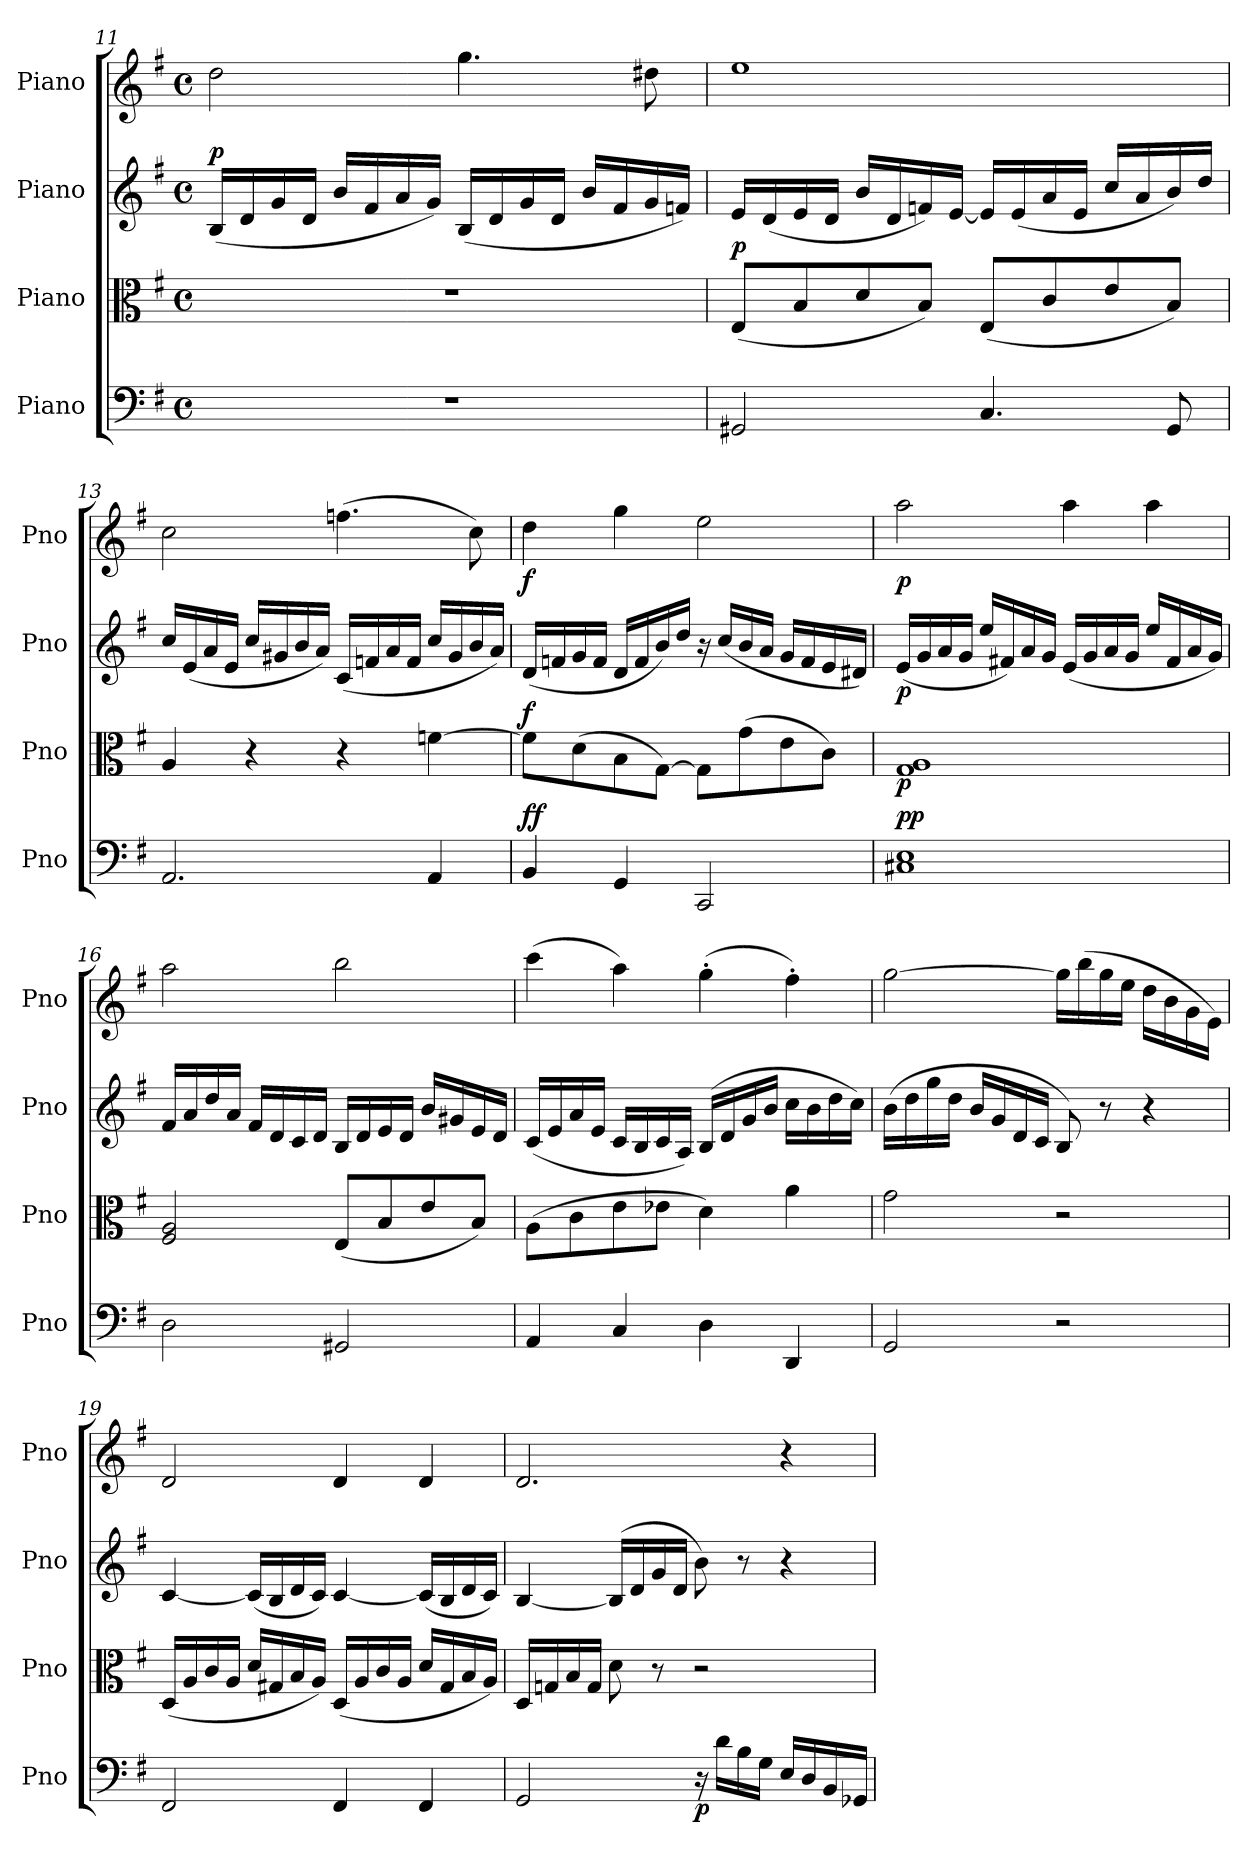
**kern	**dynam	**kern	**dynam	**kern	**dynam	**kern	**dynam
*part4	*part4	*part3	*part3	*part2	*part2	*part1	*part1
*staff4	*staff4	*staff3	*staff3	*staff2	*staff2	*staff1	*staff1
*I"Piano	*	*I"Piano	*	*I"Piano	*	*I"Piano	*
*I'Pno	*	*I'Pno	*	*I'Pno	*	*I'Pno	*
*clefF4	*	*clefC3	*	*clefG2	*	*clefG2	*
*k[f#]	*	*k[f#]	*	*k[f#]	*	*k[f#]	*
*M4/4	*	*M4/4	*	*M4/4	*	*M4/4	*
*met(c)	*	*met(c)	*	*met(c)	*	*met(c)	*
=11	=11	=11	=11	=11	=11	=11	=11
!	!	!	!	!	!LO:DY:a	!	!
1r	.	1r	.	(16B/LL	p	2dd\	.
.	.	.	.	16d/	.	.	.
.	.	.	.	16g/	.	.	.
.	.	.	.	16d/JJ	.	.	.
.	.	.	.	16b/LL	.	.	.
.	.	.	.	16f#/	.	.	.
.	.	.	.	16a/	.	.	.
.	.	.	.	16g/JJ)	.	.	.
.	.	.	.	(16B/LL	.	4.gg\	.
.	.	.	.	16d/	.	.	.
.	.	.	.	16g/	.	.	.
.	.	.	.	16d/JJ	.	.	.
.	.	.	.	16b/LL	.	.	.
.	.	.	.	16f#/	.	.	.
.	.	.	.	16g/	.	8dd#X\	.
.	.	.	.	16fn/JJ)	.	.	.
=12	=12	=12	=12	=12	=12	=12	=12
!	!	!	!LO:DY:a	!	!	!	!
2GG#X/	.	(8E/L	p	16e/LL	.	1ee	.
.	.	.	.	(16d/	.	.	.
.	.	8B/	.	16e/	.	.	.
.	.	.	.	16d/JJ	.	.	.
.	.	8d/	.	16b/LL	.	.	.
.	.	.	.	16d/	.	.	.
.	.	8B/J)	.	16fn/)	.	.	.
.	.	.	.	[16e/JJ	.	.	.
4.C/	.	(8E/L	.	16e/LL]	.	.	.
.	.	.	.	(16e/	.	.	.
.	.	8c/	.	16a/	.	.	.
.	.	.	.	16e/JJ	.	.	.
.	.	8e/	.	16cc/LL	.	.	.
.	.	.	.	16a/	.	.	.
8GG#/	.	8B/J)	.	16b/)	.	.	.
.	.	.	.	16dd/JJ	.	.	.
=13	=13	=13	=13	=13	=13	=13	=13
2.AA/	.	4A/	.	16cc/LL	.	2cc\	.
.	.	.	.	(16e/	.	.	.
.	.	.	.	16a/	.	.	.
.	.	.	.	16e/JJ	.	.	.
.	.	4r	.	16cc/LL	.	.	.
.	.	.	.	16g#X/	.	.	.
.	.	.	.	16b/	.	.	.
.	.	.	.	16a/JJ)	.	.	.
.	.	4r	.	(16c/LL	.	(4.ffn\	.
.	.	.	.	16fn/	.	.	.
.	.	.	.	16a/	.	.	.
.	.	.	.	16f/JJ	.	.	.
4AA/	.	[4fn\	.	16cc/LL	.	.	.
.	.	.	.	16g#/	.	.	.
.	.	.	.	16b/	.	8cc\)	.
.	.	.	.	16a/JJ)	.	.	.
=14	=14	=14	=14	=14	=14	=14	=14
!	!LO:DY:b	!	!	!	!	!	!
!	!LO:DY:n=1:a	!	!LO:DY:a	!	!	!	!LO:DY:b
4BB/	f f	8f\L]	f	(16d/LL	.	4dd\	f
.	.	.	.	16fn/	.	.	.
.	.	(8d\	.	16g/	.	.	.
.	.	.	.	16f/JJ	.	.	.
4GG/	.	8B\	.	16d/LL	.	4gg\	.
.	.	.	.	16f/	.	.	.
.	.	[8G\J)	.	16b/)	.	.	.
.	.	.	.	16dd/JJ	.	.	.
2CC/	.	8G\L]	.	16r	.	2ee\	.
.	.	.	.	(16cc/LL	.	.	.
.	.	(8g\	.	16b/	.	.	.
.	.	.	.	16a/JJ	.	.	.
.	.	8e\	.	16g/LL	.	.	.
.	.	.	.	16f/	.	.	.
.	.	8c\J)	.	16e/	.	.	.
.	.	.	.	16d#X/JJ)	.	.	.
=15	=15	=15	=15	=15	=15	=15	=15
!	!LO:DY:a	!	!	!	!	!	!
!	!LO:DY:n=1:b	!	!LO:DY:b	!	!LO:DY:b	!	!LO:DY:b
1C#X 1E	p p	1G 1A	p	(16e/LL	p	2aa\	p
.	.	.	.	16g/	.	.	.
.	.	.	.	16a/	.	.	.
.	.	.	.	16g/JJ	.	.	.
.	.	.	.	16ee/LL	.	.	.
.	.	.	.	16f#X/)	.	.	.
.	.	.	.	16a/	.	.	.
.	.	.	.	16g/JJ	.	.	.
.	.	.	.	(16e/LL	.	4aa\	.
.	.	.	.	16g/	.	.	.
.	.	.	.	16a/	.	.	.
.	.	.	.	16g/JJ	.	.	.
.	.	.	.	16ee/LL	.	4aa\	.
.	.	.	.	16f#/	.	.	.
.	.	.	.	16a/	.	.	.
.	.	.	.	16g/JJ)	.	.	.
=16	=16	=16	=16	=16	=16	=16	=16
2D\	.	2F#/ 2A/	.	16f#/LL	.	2aa\	.
.	.	.	.	16a/	.	.	.
.	.	.	.	16dd/	.	.	.
.	.	.	.	16a/JJ	.	.	.
.	.	.	.	16f#/LL	.	.	.
.	.	.	.	16d/	.	.	.
.	.	.	.	16c/	.	.	.
.	.	.	.	16d/JJ	.	.	.
2GG#X/	.	(8E/L	.	16B/LL	.	2bb\	.
.	.	.	.	16d/	.	.	.
.	.	8B/	.	16e/	.	.	.
.	.	.	.	16d/JJ	.	.	.
.	.	8e/	.	16b/LL	.	.	.
.	.	.	.	16g#X/	.	.	.
.	.	8B/J)	.	16e/	.	.	.
.	.	.	.	16d/JJ	.	.	.
=17	=17	=17	=17	=17	=17	=17	=17
4AA/	.	(8A\L	.	(16c/LL	.	(4ccc\	.
.	.	.	.	16e/	.	.	.
.	.	8c\	.	16a/	.	.	.
.	.	.	.	16e/JJ	.	.	.
4C/	.	8e\	.	16c/LL	.	4aa\)	.
.	.	.	.	16B/	.	.	.
.	.	8e-X\J	.	16c/	.	.	.
.	.	.	.	16A/JJ)	.	.	.
4D\	.	4d\)	.	(16B/LL	.	(4gg'\	.
.	.	.	.	16d/	.	.	.
.	.	.	.	16g/	.	.	.
.	.	.	.	16b/JJ	.	.	.
4DD/	.	4a\	.	16cc\LL	.	4ff#'\)	.
.	.	.	.	16b\	.	.	.
.	.	.	.	16dd\	.	.	.
.	.	.	.	16cc\JJ)	.	.	.
=18	=18	=18	=18	=18	=18	=18	=18
2GG/	.	2g\	.	(16b\LL	.	[2gg\	.
.	.	.	.	16dd\	.	.	.
.	.	.	.	16gg\	.	.	.
.	.	.	.	16dd\JJ	.	.	.
.	.	.	.	16b/LL	.	.	.
.	.	.	.	16g/	.	.	.
.	.	.	.	16d/	.	.	.
.	.	.	.	16c/JJ	.	.	.
2r	.	2r	.	8B/)	.	16gg\LL]	.
.	.	.	.	.	.	(16bb\	.
.	.	.	.	8r	.	16gg\	.
.	.	.	.	.	.	16ee\JJ	.
.	.	.	.	4r	.	16dd\LL	.
.	.	.	.	.	.	16b\	.
.	.	.	.	.	.	16g\	.
.	.	.	.	.	.	16e\JJ)	.
=19	=19	=19	=19	=19	=19	=19	=19
2FF#/	.	(16D/LL	.	[4c/	.	2d/	.
.	.	16A/	.	.	.	.	.
.	.	16c/	.	.	.	.	.
.	.	16A/JJ	.	.	.	.	.
.	.	16d/LL	.	(16c/LL]	.	.	.
.	.	16G#X/	.	16B/	.	.	.
.	.	16B/	.	16d/	.	.	.
.	.	16A/JJ)	.	16c/JJ)	.	.	.
4FF#/	.	(16D/LL	.	[4c/	.	4d/	.
.	.	16A/	.	.	.	.	.
.	.	16c/	.	.	.	.	.
.	.	16A/JJ	.	.	.	.	.
4FF#/	.	16d/LL	.	(16c/LL]	.	4d/	.
.	.	16G#/	.	16B/	.	.	.
.	.	16B/	.	16d/	.	.	.
.	.	16A/JJ)	.	16c/JJ)	.	.	.
=20	=20	=20	=20	=20	=20	=20	=20
2GG/	.	16D/LL	.	[4B/	.	2.d/	.
.	.	16Gn/	.	.	.	.	.
.	.	16B/	.	.	.	.	.
.	.	16G/JJ	.	.	.	.	.
.	.	8d\	.	(16B/LL]	.	.	.
.	.	.	.	16d/	.	.	.
.	.	8r	.	16g/	.	.	.
.	.	.	.	16d/JJ	.	.	.
!	!LO:DY:b	!	!	!	!	!	!
16r	p	2r	.	8b\)	.	.	.
16d\LL	.	.	.	.	.	.	.
16B\	.	.	.	8r	.	.	.
16G\JJ	.	.	.	.	.	.	.
16E/LL	.	.	.	4r	.	4r	.
16D/	.	.	.	.	.	.	.
16BB/	.	.	.	.	.	.	.
16GG-X/JJ	.	.	.	.	.	.	.
=	=	=	=	=	=	=	=
*-	*-	*-	*-	*-	*-	*-	*-
